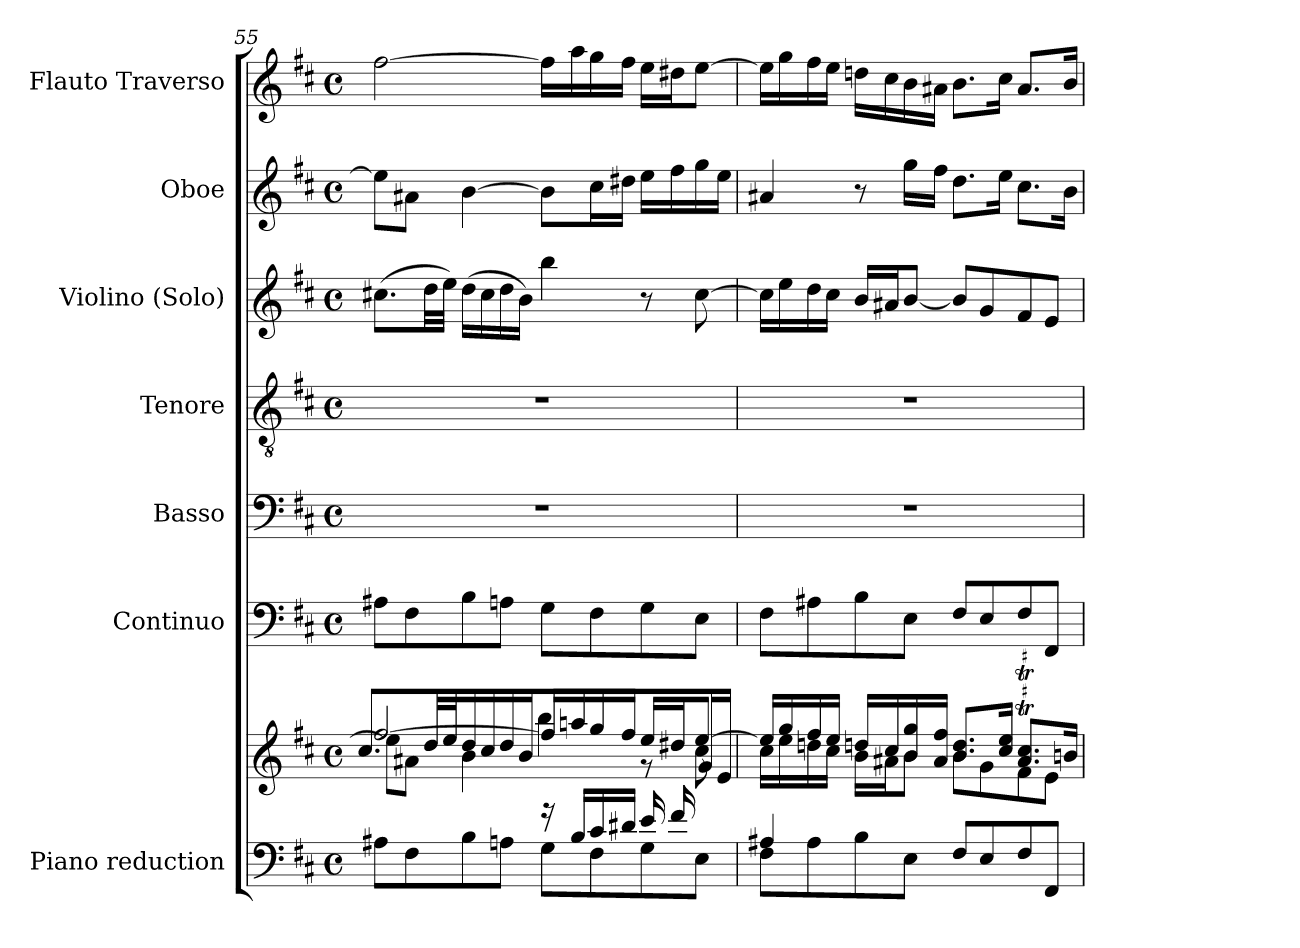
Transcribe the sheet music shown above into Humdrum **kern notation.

**kern	**kern	**kern	**kern	**kern	**kern	**kern	**kern
*part7	*part7	*part6	*part5	*part4	*part3	*part2	*part1
*staff8	*staff7	*staff6	*staff5	*staff4	*staff3	*staff2	*staff1
*I"Piano reduction	*	*I"Continuo	*I"Basso	*I"Tenore	*I"Violino (Solo)	*I"Oboe	*I"Flauto Traverso
*I'Pno	*	*	*	*	*I'Vln	*I'Ob	*I'Fl
*clefF4	*clefG2	*clefF4	*clefF4	*clefGv2	*clefG2	*clefG2	*clefG2
*k[f#c#]	*k[f#c#]	*k[f#c#]	*k[f#c#]	*k[f#c#]	*k[f#c#]	*k[f#c#]	*k[f#c#]
*M4/4	*M4/4	*M4/4	*M4/4	*M4/4	*M4/4	*M4/4	*M4/4
*met(c)	*met(c)	*met(c)	*met(c)	*met(c)	*met(c)	*met(c)	*met(c)
=55	=55	=55	=55	=55	=55	=55	=55
*^	*^	*	*	*	*	*	*
*	*	*	*^	*	*	*	*	*	*
2ryy	8A#X\L	[2ff#/	8ee\L]	8.cc#/L	8A#X\L	1r	1r	(8.cc#X\L	8ee\L]	[2ff#\
.	8F#\	.	8a#X\J	.	8F#\	.	.	.	8a#X\J	.
.	.	.	.	32dd/LL	.	.	.	32dd\LL	.	.
.	.	.	.	32ee/JJJ	.	.	.	32ee\JJJ)	.	.
.	8B\	.	4b\	16dd/LL	8B\	.	.	(16dd\LL	[4b\	.
.	.	.	.	16cc#/	.	.	.	16cc#\	.	.
.	8An\J	.	.	16dd/	8An\J	.	.	16dd\	.	.
.	.	.	.	16b/JJ	.	.	.	16b\JJ)	.	.
16r	8G\L	16ff#/LL]	4bb\	4.ryy	8G\L	.	.	4bb\	8b\L]	16ff#\LL]
16B/LL	.	16aan/	.	.	.	.	.	.	.	16aa\
16c#/	8F#\	16gg/	.	.	8F#\	.	.	.	16cc#\L	16gg\
16d#X/JJ	.	16ff#/JJ	.	.	.	.	.	.	16dd#X\JJ	16ff#\JJ
16e/LL	8G\	16ee/LL	8r	.	8G\	.	.	8r	16ee\LL	16ee\LL
16f#/	.	16dd#X/J	.	.	.	.	.	.	16ff#\	16dd#X\J
8ryy	8E\J	[8ee/J	8cc#\	16g\	8E\J	.	.	[8cc#\	16gg\	[8ee\J
.	.	.	.	16e\JJ	.	.	.	.	16ee\JJ	.
*	*	*	*v	*v	*	*	*	*	*	*
=56	=56	=56	=56	=56	=56	=56	=56	=56	=56
4A#X/	8F#\L	16ee/LL]	16cc#\LL	8F#\L	1r	1r	16cc#\LL]	4a#X/	16ee\LL]
.	.	16gg/	16ee\	.	.	.	16ee\	.	16gg\
.	8A#\	16ff#/	16ddn\	8A#X\	.	.	16dd\	.	16ff#\
.	.	16ee/JJ	16cc#\JJ	.	.	.	16cc#\JJ	.	16ee\JJ
4ryy	8B\	16ddn/LL	16b\LL	8B\	.	.	16b/LL	8r	16ddn\LL
.	.	16cc#/	16a#X\J	.	.	.	16a#X/J	.	16cc#\
.	8E\J	16b/ 16gg/	8b\J	8E\J	.	.	[8b/J	16gg\LL	16b\
.	.	16a#/ 16ff#/JJ	.	.	.	.	.	16ff#\JJ	16a#X\JJ
2ryy	8F#/L	8.b/ 8.dd/L	8b\L	8F#/L	.	.	8b/L]	8.dd\L	8.b\L
.	8E/	.	8g\	8E/	.	.	8g/	.	.
.	.	16cc#/ 16ee/Jk	.	.	.	.	.	16ee\Jk	16cc#\Jk
.	8F#/	8.a#/T 8.cc#/TL	8f#\	8F#/	.	.	8f#/	8.cc#\L	8.a#/L
.	8FF#/J	.	8e\J	8FF#/J	.	.	8e/J	.	.
.	.	16b/Jk	.	.	.	.	.	16b\Jk	16b/Jk
*v	*v	*	*	*	*	*	*	*	*
*	*v	*v	*	*	*	*	*	*
=	=	=	=	=	=	=	=
*-	*-	*-	*-	*-	*-	*-	*-
